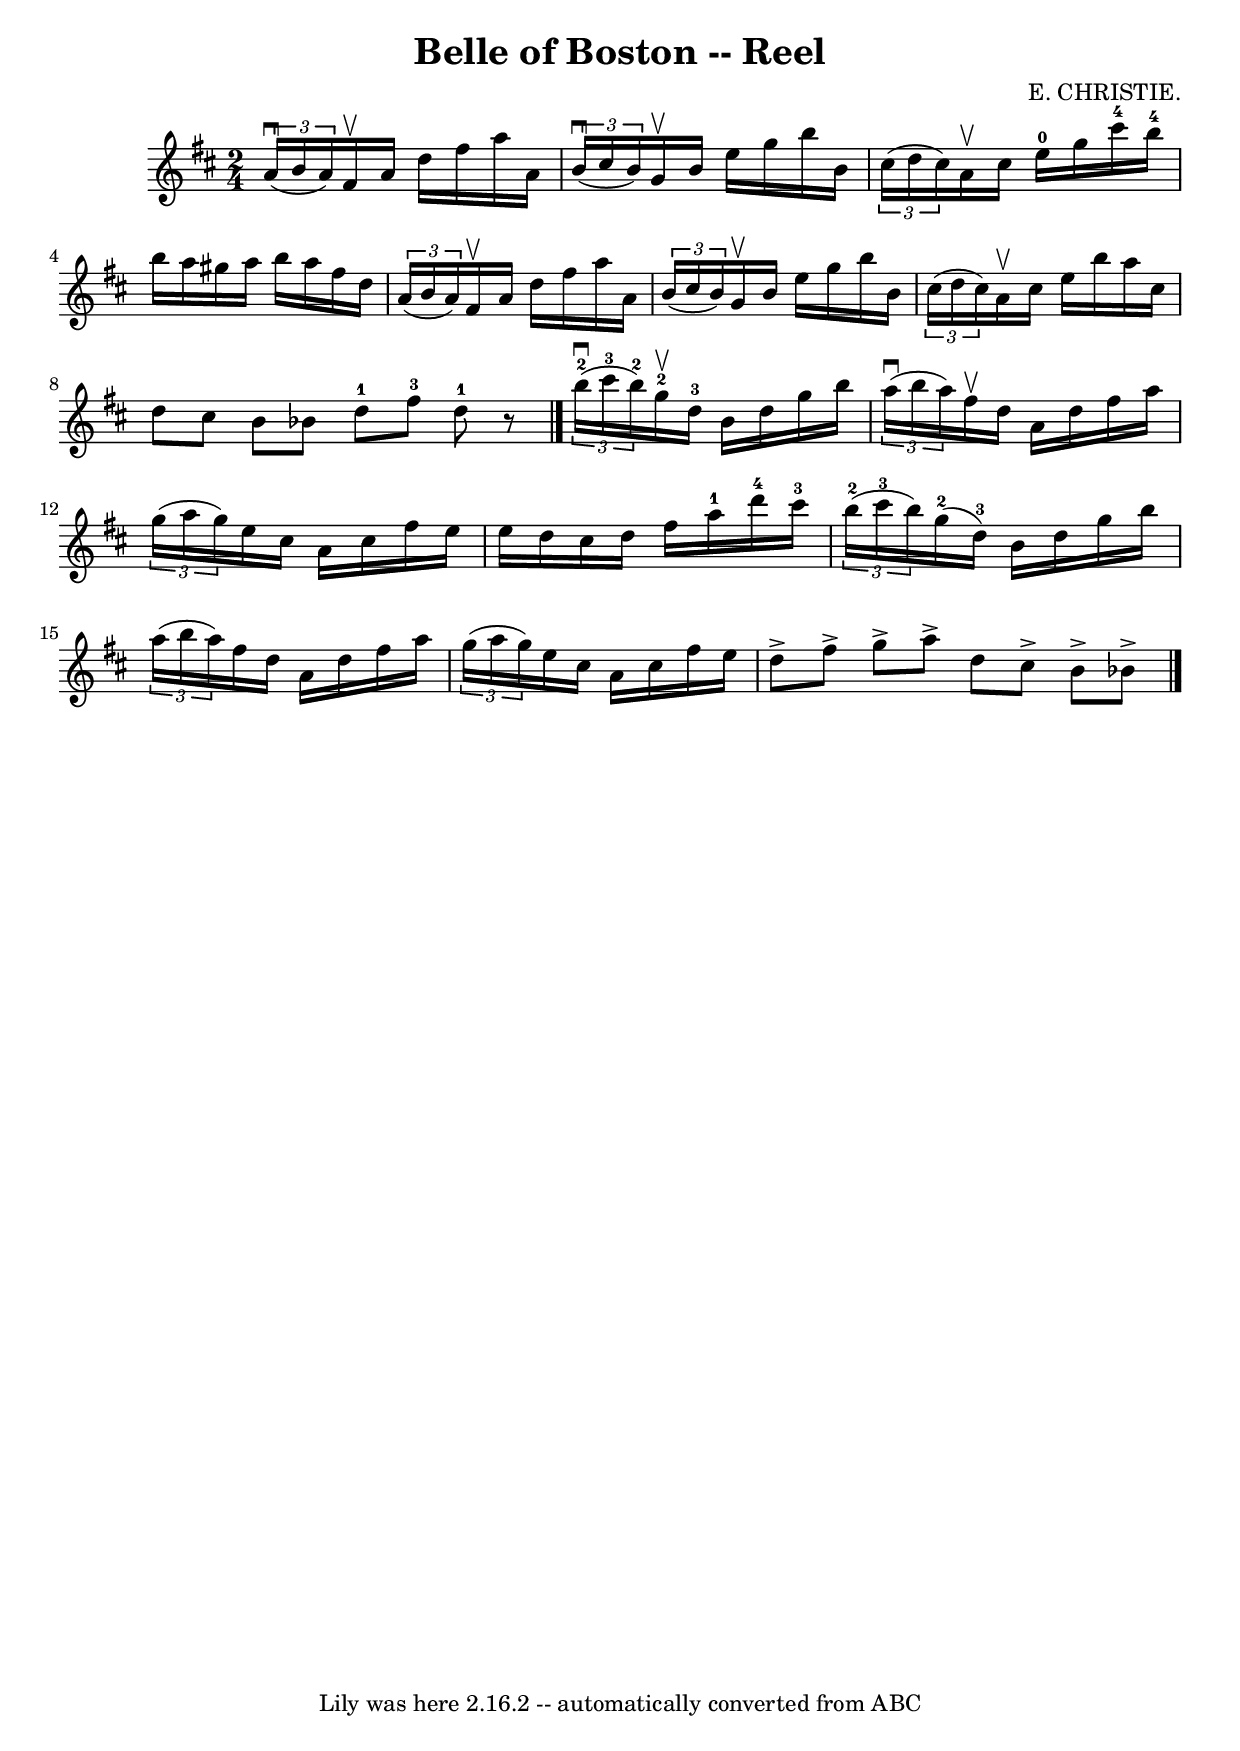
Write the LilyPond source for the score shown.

\version "2.7.40"
\include "Mammoth.ily"
\header {
	book = "Ryan's Mammoth Collection"
	composer = "E. CHRISTIE."
	crossRefNumber = "1"
	footnotes = "\\\\323"
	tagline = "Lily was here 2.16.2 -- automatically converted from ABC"
	title = "Belle of Boston -- Reel"
}
voicedefault =  {
\set Score.defaultBarType = "empty"

\time 2/4 \key d \major   \times 2/3 { a'16^\downbow(b'16 a'16) }   
fis'16^\upbow a'16 d''16 fis''16 a''16 a'16    |
   
\times 2/3 { b'16^\downbow(cis''16 b'16) } g'16^\upbow b'16    
e''16 g''16 b''16 b'16    |
   \times 2/3 { cis''16 (d''16  
 cis''16) } a'16^\upbow cis''16 e''16-0 g''16 cis'''16 
-4 b''16-4   |
 b''16 a''16 gis''16 a''16 b''16    
a''16 fis''16 d''16    |
     \times 2/3 { a'16 (b'16 a'16  
-) } fis'16^\upbow a'16 d''16 fis''16 a''16 a'16    |
   
\times 2/3 { b'16 (cis''16 b'16) } g'16^\upbow b'16 e''16    
g''16 b''16 b'16    |
       \times 2/3 { cis''16 (d''16    
cis''16) } a'16^\upbow cis''16 e''16 b''16 a''16 cis''16    
|
 d''8 cis''8 b'8 bes'8    \bar ":|" d''8-1 fis''8 
-3 d''8-1   r8   \bar "|."     \times 2/3 { b''16-2^\downbow(
cis'''16-3 b''16-2) } g''16-2^\upbow d''16-3 b'16    
d''16 g''16 b''16    |
   \times 2/3 { a''16^\downbow(b''16   
 a''16) } fis''16^\upbow d''16 a'16 d''16 fis''16 a''16    
|
       \times 2/3 { g''16 (a''16 g''16) } e''16 cis''16 
 a'16 cis''16 fis''16 e''16    |
 e''16 d''16 cis''16  
 d''16 fis''16 a''16-1 d'''16-4 cis'''16-3   |
     
\times 2/3 { b''16-2(cis'''16-3 b''16) } g''16-2(
d''16-3) b'16 d''16 g''16 b''16    |
   \times 2/3 {   
a''16 (b''16 a''16) } fis''16 d''16 a'16 d''16 fis''16   
 a''16    |
       \times 2/3 { g''16 (a''16 g''16) } e''16  
 cis''16 a'16 cis''16 fis''16 e''16    |
 d''8^\accent   
fis''8^\accent g''8^\accent a''8^\accent   \bar ":|" d''8 cis''8 
^\accent b'8^\accent bes'8^\accent   \bar "|."   
}

\score{
    <<

	\context Staff="default"
	{
	    \voicedefault 
	}

    >>
	\layout {
	}
	\midi {}
}
